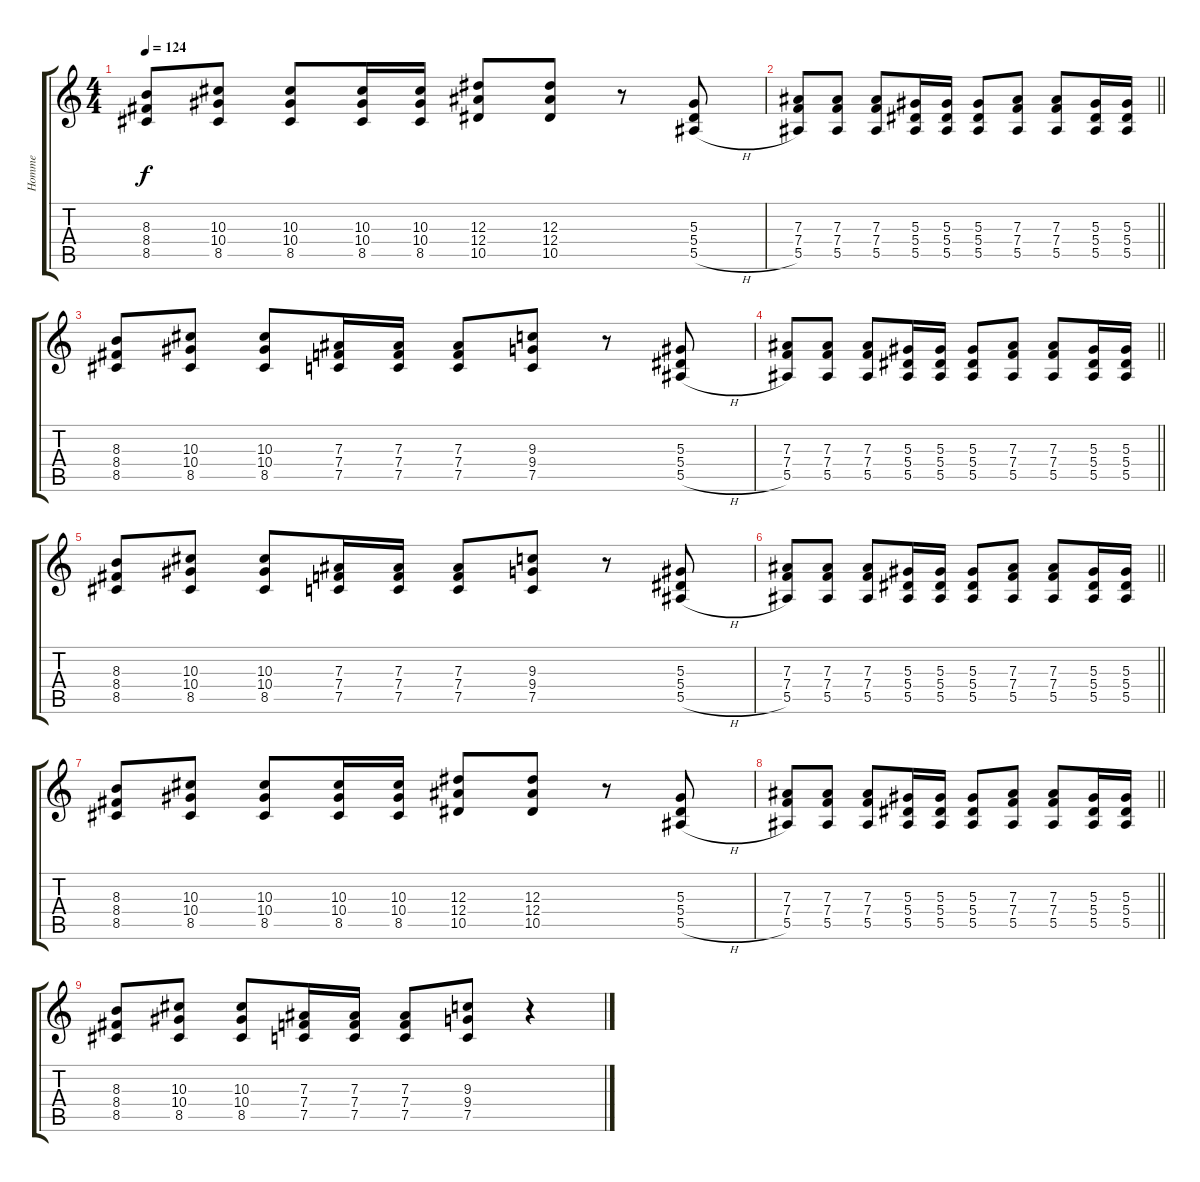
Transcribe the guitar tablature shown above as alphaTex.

\track ("Homme" "Homme") {instrument distortionguitar}
\staff {score tabs}
\tuning (C4 G3 Eb3 Bb2 F2 C2) {hide}
\ts (4 4)
\tempo 124
\clef g2
\ks c
(8.3 8.4 8.5).8{dy f} (10.3 10.4 8.5).8 (10.3 10.4 8.5).8 (10.3 10.4 8.5).16 (10.3 10.4 8.5).16 (12.3 12.4 10.5).8 (12.3 12.4 10.5).8 r.8 (5.3 5.4 5.5{h}).8 |
\barLineRight lightlight
(7.3 7.4 5.5).8 (7.3 7.4 5.5).8 (7.3 7.4 5.5).8 (5.3 5.4 5.5).16 (5.3 5.4 5.5).16 (5.3 5.4 5.5).8 (7.3 7.4 5.5).8 (7.3 7.4 5.5).8 (5.3 5.4 5.5).16 (5.3 5.4 5.5).16 |
(8.3 8.4 8.5).8 (10.3 10.4 8.5).8 (10.3 10.4 8.5).8 (7.3 7.4 7.5).16 (7.3 7.4 7.5).16 (7.3 7.4 7.5).8 (9.3 9.4 7.5).8 r.8 (5.3 5.4 5.5{h}).8 |
\barLineRight lightlight
(7.3 7.4 5.5).8 (7.3 7.4 5.5).8 (7.3 7.4 5.5).8 (5.3 5.4 5.5).16 (5.3 5.4 5.5).16 (5.3 5.4 5.5).8 (7.3 7.4 5.5).8 (7.3 7.4 5.5).8 (5.3 5.4 5.5).16 (5.3 5.4 5.5).16 |
(8.3 8.4 8.5).8 (10.3 10.4 8.5).8 (10.3 10.4 8.5).8 (7.3 7.4 7.5).16 (7.3 7.4 7.5).16 (7.3 7.4 7.5).8 (9.3 9.4 7.5).8 r.8 (5.3 5.4 5.5{h}).8 |
\barLineRight lightlight
(7.3 7.4 5.5).8 (7.3 7.4 5.5).8 (7.3 7.4 5.5).8 (5.3 5.4 5.5).16 (5.3 5.4 5.5).16 (5.3 5.4 5.5).8 (7.3 7.4 5.5).8 (7.3 7.4 5.5).8 (5.3 5.4 5.5).16 (5.3 5.4 5.5).16 |
(8.3 8.4 8.5).8 (10.3 10.4 8.5).8 (10.3 10.4 8.5).8 (10.3 10.4 8.5).16 (10.3 10.4 8.5).16 (12.3 12.4 10.5).8 (12.3 12.4 10.5).8 r.8 (5.3 5.4 5.5{h}).8 |
\barLineRight lightlight
(7.3 7.4 5.5).8 (7.3 7.4 5.5).8 (7.3 7.4 5.5).8 (5.3 5.4 5.5).16 (5.3 5.4 5.5).16 (5.3 5.4 5.5).8 (7.3 7.4 5.5).8 (7.3 7.4 5.5).8 (5.3 5.4 5.5).16 (5.3 5.4 5.5).16 |
(8.3 8.4 8.5).8 (10.3 10.4 8.5).8 (10.3 10.4 8.5).8 (7.3 7.4 7.5).16 (7.3 7.4 7.5).16 (7.3 7.4 7.5).8 (9.3 9.4 7.5).8 r.4
